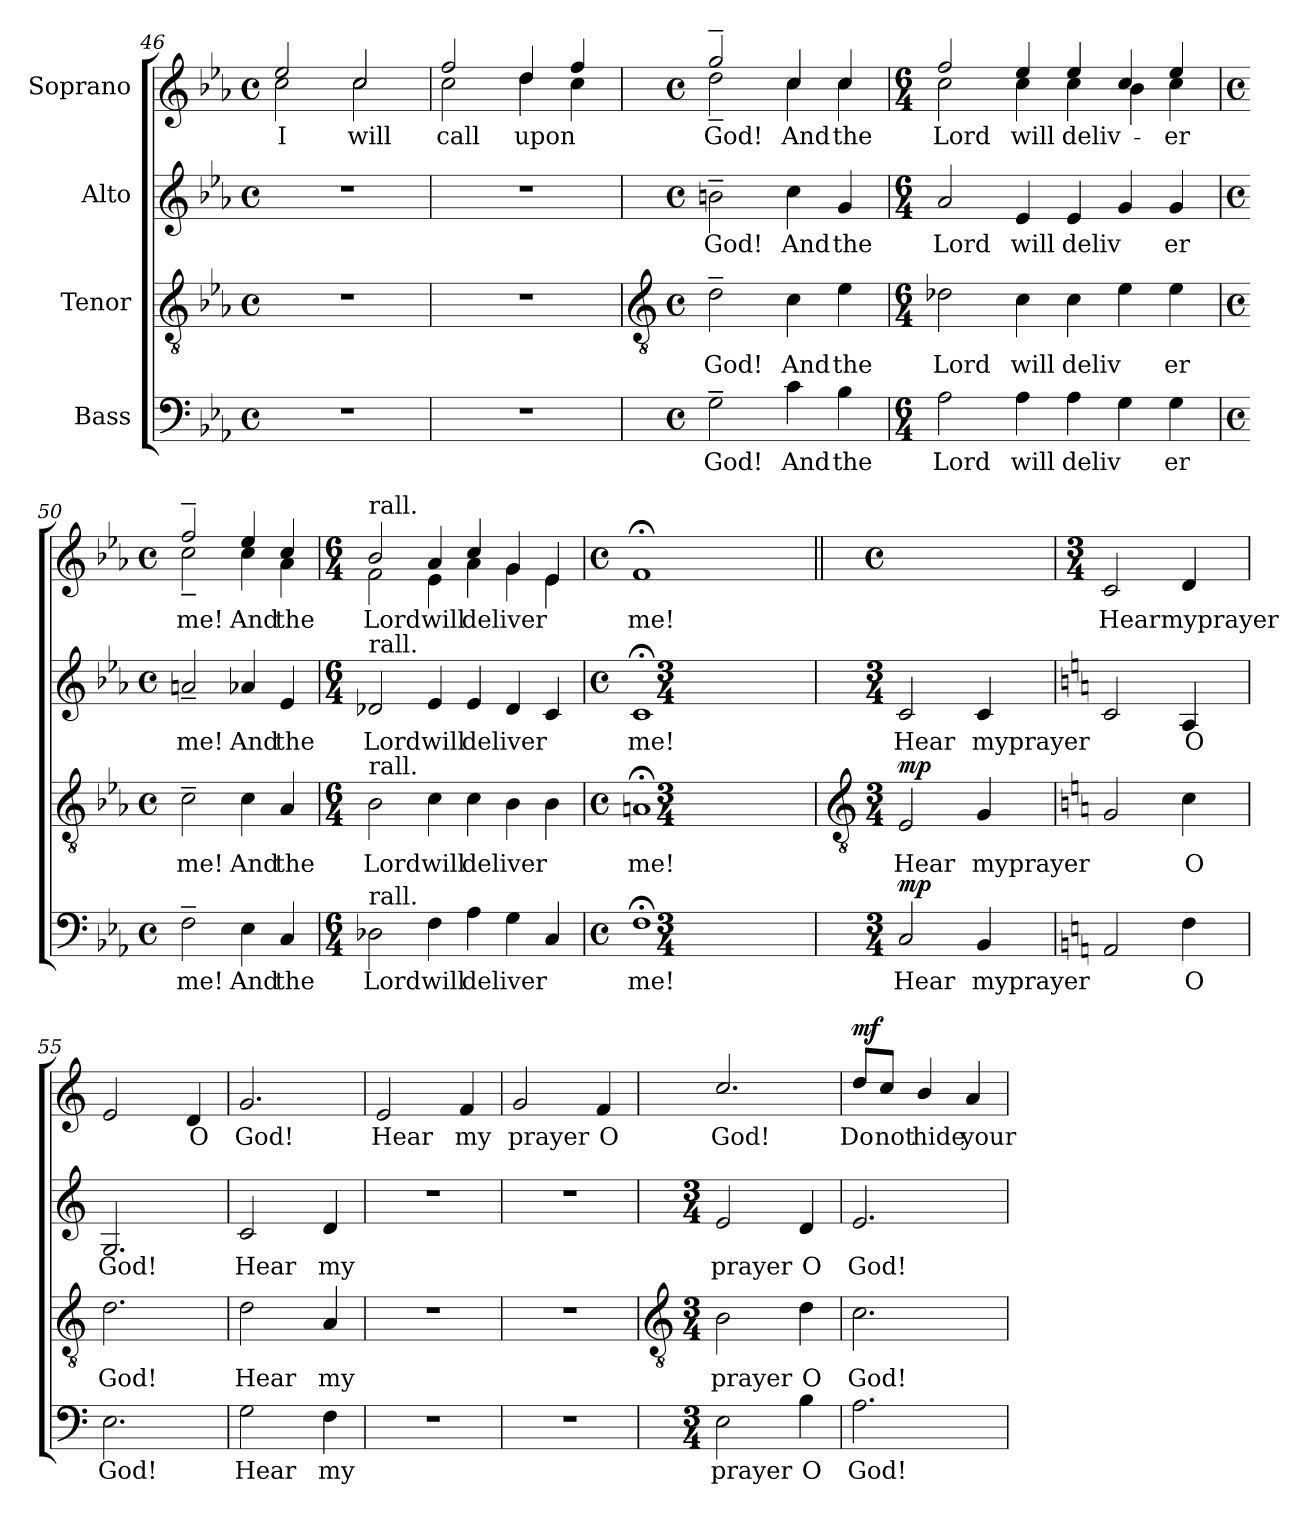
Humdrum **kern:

**kern	**text	**dynam	**kern	**text	**dynam	**kern	**text	**kern	**text	**dynam
*part4	*part4	*part4	*part3	*part3	*part3	*part2	*part2	*part1	*part1	*part1
*staff4	*staff4	*staff4	*staff3	*staff3	*staff3	*staff2	*staff2	*staff1	*staff1	*staff1
*I"Bass	*	*	*I"Tenor	*	*	*I"Alto	*	*I"Soprano	*	*
*clefF4	*	*	*clefGv2	*	*	*clefG2	*	*clefG2	*	*
*k[b-e-a-]	*	*	*k[b-e-a-]	*	*	*k[b-e-a-]	*	*k[b-e-a-]	*	*
*E-:	*	*	*E-:	*	*	*E-:	*	*E-:	*	*
*M4/4	*	*	*M4/4	*	*	*M4/4	*	*M4/4	*	*
*met(c)	*	*	*met(c)	*	*	*met(c)	*	*met(c)	*	*
=46	=46	=46	=46	=46	=46	=46	=46	=46	=46	=46
!	!	!	!	!	!	!	!	!	!LO:LY:b	!
*	*	*	*	*	*	*	*	*^	*	*
1r	.	.	1r	.	.	1r	.	2ee-/	2cc\	I	.
!	!	!	!	!	!	!	!	!	!	!LO:LY:b	!
.	.	.	.	.	.	.	.	2cc/	2cc\	will	.
=47	=47	=47	=47	=47	=47	=47	=47	=47	=47	=47	=47
!	!	!	!	!	!	!	!	!	!	!LO:LY:b	!
1r	.	.	1r	.	.	1r	.	2ff/	2cc\	call	.
!	!	!	!	!	!	!	!	!	!	!LO:LY:b	!
.	.	.	.	.	.	.	.	4dd/	4dd\	upon	.
.	.	.	.	.	.	.	.	4ff/	4cc\	.	.
!!LO:LB:g=z	!!
=48	=48	=48	=48	=48	=48	=48	=48	=48	=48	=48	=48
*	*	*	*clefGv2	*	*	*	*	*	*	*	*
*M4/4	*	*	*M4/4	*	*	*M4/4	*	*M4/4	*	*	*
*met(c)	*	*	*met(c)	*	*	*met(c)	*	*met(c)	*	*	*
!	!LO:LY:b	!	!	!LO:LY:b	!	!	!LO:LY:b	!	!	!LO:LY:b	!
2G~\	God!	.	2d~\	God!	.	2bn~\	God!	2gg~/	2dd~\	God!	.
!	!LO:LY:b	!	!	!LO:LY:b	!	!	!LO:LY:b	!	!	!LO:LY:b	!
4c\	And	.	4c\	And	.	4cc\	And	4cc/	4cc\	And	.
!	!LO:LY:b	!	!	!LO:LY:b	!	!	!LO:LY:b	!	!	!LO:LY:b	!
4B-\	the	.	4e-\	the	.	4g/	the	4cc/	4cc\	the	.
=49	=49	=49	=49	=49	=49	=49	=49	=49	=49	=49	=49
*M6/4	*	*	*M6/4	*	*	*M6/4	*	*M6/4	*	*	*
!	!LO:LY:b	!	!	!LO:LY:b	!	!	!LO:LY:b	!	!	!LO:LY:b	!
2A-\	Lord	.	2d-X\	Lord	.	2a-/	Lord	2ff/	2cc\	Lord	.
!	!LO:LY:b	!	!	!LO:LY:b	!	!	!LO:LY:b	!	!	!LO:LY:b	!
4A-\	will	.	4c\	will	.	4e-/	will	4ee-/	4cc\	will	.
!	!LO:LY:b	!	!	!LO:LY:b	!	!	!LO:LY:b	!	!	!LO:LY:b	!
4A-\	deliv	.	4c\	deliv	.	4e-/	deliv	4ee-/	4cc\	deliv-	.
4G\	.	.	4e-\	.	.	4g/	.	4cc/	4b-\	.	.
!	!LO:LY:b	!	!	!LO:LY:b	!	!	!LO:LY:b	!	!	!LO:LY:b	!
4G\	er	.	4e-\	er	.	4g/	er	4ee-/	4cc\	-er	.
=50	=50	=50	=50	=50	=50	=50	=50	=50	=50	=50	=50
*M4/4	*	*	*M4/4	*	*	*M4/4	*	*M4/4	*	*	*
*met(c)	*	*	*met(c)	*	*	*met(c)	*	*met(c)	*	*	*
!	!LO:LY:b	!	!	!LO:LY:b	!	!	!LO:LY:b	!	!	!LO:LY:b	!
2F~\	me!	.	2c~\	me!	.	2an~/	me!	2ff~/	2cc~\	me!	.
!	!LO:LY:b	!	!	!LO:LY:b	!	!	!LO:LY:b	!	!	!LO:LY:b	!
4E-\	And	.	4c\	And	.	4a-X/	And	4ee-/	4cc\	And	.
!	!LO:LY:b	!	!	!LO:LY:b	!	!	!LO:LY:b	!	!	!LO:LY:b	!
4C/	the	.	4A-/	the	.	4e-/	the	4cc/	4a-\	the	.
=51	=51	=51	=51	=51	=51	=51	=51	=51	=51	=51	=51
*M6/4	*	*	*M6/4	*	*	*M6/4	*	*M6/4	*	*	*
!	!	!	!	!	!	!	!	!LO:TX:a:t=rall.	!	!	!
!	!	!	!	!	!	!LO:TX:a:t=rall.	!	!	!	!	!
!	!	!	!LO:TX:a:t=rall.	!	!	!	!	!	!	!	!
!LO:TX:a:t=rall.	!	!	!	!	!	!	!	!	!	!	!
!	!LO:LY:b	!	!	!LO:LY:b	!	!	!LO:LY:b	!	!	!LO:LY:b	!
2D-X\	Lord	.	2B-\	Lord	.	2d-X/	Lord	2b-/	2f\	Lord	.
!	!LO:LY:b	!	!	!LO:LY:b	!	!	!LO:LY:b	!	!	!LO:LY:b	!
4F\	will	.	4c\	will	.	4e-/	will	4a-/	4e-\	will	.
!	!LO:LY:b	!	!	!LO:LY:b	!	!	!LO:LY:b	!	!	!LO:LY:b	!
4A-\	deliver	.	4c\	deliver	.	4e-/	deliver	4cc/	4a-\	deliver	.
4G\	.	.	4B-\	.	.	4d-/	.	4g/	4g\	.	.
4C/	.	.	4B-\	.	.	4c/	.	4e-/	4e-\	.	.
=52	=52	=52	=52	=52	=52	=52	=52	=52	=52	=52	=52
*M4/4	*	*	*M4/4	*	*	*M4/4	*	*M4/4	*	*	*
*met(c)	*	*	*met(c)	*	*	*met(c)	*	*met(c)	*	*	*
!	!LO:LY:b	!	!	!LO:LY:b	!	!	!LO:LY:b	!	!	!LO:LY:b	!
1F;<	me!	.	1An;<	me!	.	1c;<	me!	1f;</	4ryy	me!	.
.	.	.	.	.	.	.	.	.	4ryy	.	.
.	.	.	.	.	.	.	.	.	4ryy	.	.
.	.	.	.	.	.	.	.	.	4ryy	.	.
*k[]	*	*	*k[]	*	*	*k[]	*	*	*	*	*
*C:	*	*	*C:	*	*	*C:	*	*	*	*	*
*M3/4	*	*	*M3/4	*	*	*M3/4	*	*	*	*	*
!!LO:LB:g=z	!!
=53	=53||	=53||	=53	=53||	=53||	=53	=53||	=53||	=53||	=53||	=53||
*	*	*	*clefGv2	*	*	*	*	*	*	*	*
*M3/4	*	*	*M3/4	*	*	*M3/4	*	*M4/4	*	*	*
*	*	*	*	*	*	*	*	*met(c)	*	*	*
!	!LO:LY:b	!LO:DY:a	!	!LO:LY:b	!LO:DY:a	!	!LO:LY:b	!	!	!	!
2C/	Hear	mp	2E/	Hear	mp	2c/	Hear	4ryy	4ryy	.	.
.	.	.	.	.	.	.	.	4ryy	4ryy	.	.
!	!LO:LY:b	!	!	!LO:LY:b	!	!	!LO:LY:b	!	!	!	!
4BB/	myprayer	.	4G/	myprayer	.	4c/	myprayer	4ryy	4ryy	.	.
4ryy	.	.	4ryy	.	.	4ryy	.	4ryy	4ryy	.	.
=54	=54	=54	=54	=54	=54	=54	=54	=54	=54	=54	=54
*	*	*	*	*	*	*	*	*k[]	*	*	*
*	*	*	*	*	*	*	*	*C:	*	*	*
*	*	*	*	*	*	*	*	*M3/4	*	*	*
*	*	*	*	*	*	*	*	*MM100	*	*	*
!	!	!	!	!	!	!	!	!	!	!LO:LY:b	!LO:DY:b
!	!	!	!	!	!	!	!	!	!	!	!LO:DY:n=1:a
2AA/	.	.	2G/	.	.	2c/	.	2c/	4ryy	Hear	mp mp
.	.	.	.	.	.	.	.	.	4ryy	.	.
!	!LO:LY:b	!	!	!LO:LY:b	!	!	!LO:LY:b	!	!	!LO:LY:b	!
4F\	O	.	4c\	O	.	4A/	O	4d/	4ryy	myprayer	.
=55	=55	=55	=55	=55	=55	=55	=55	=55	=55	=55	=55
!	!LO:LY:b	!	!	!LO:LY:b	!	!	!LO:LY:b	!	!	!	!
2.E\	God!	.	2.d\	God!	.	2.G/	God!	2e/	4ryy	.	.
.	.	.	.	.	.	.	.	.	4ryy	.	.
!	!	!	!	!	!	!	!	!	!	!LO:LY:b	!
.	.	.	.	.	.	.	.	4d/	4ryy	O	.
=56	=56	=56	=56	=56	=56	=56	=56	=56	=56	=56	=56
!	!LO:LY:b	!	!	!LO:LY:b	!	!	!LO:LY:b	!	!	!LO:LY:b	!
2G\	Hear	.	2d\	Hear	.	2c/	Hear	2.g/	4ryy	God!	.
.	.	.	.	.	.	.	.	.	4ryy	.	.
!	!LO:LY:b	!	!	!LO:LY:b	!	!	!LO:LY:b	!	!	!	!
4F\	my	.	4A/	my	.	4d/	my	.	4ryy	.	.
=57	=57	=57	=57	=57	=57	=57	=57	=57	=57	=57	=57
!	!	!	!	!	!	!	!	!	!	!LO:LY:b	!
2.r	.	.	2.r	.	.	2.r	.	2e/	4ryy	Hear	.
.	.	.	.	.	.	.	.	.	4ryy	.	.
!	!	!	!	!	!	!	!	!	!	!LO:LY:b	!
.	.	.	.	.	.	.	.	4f/	4ryy	my	.
!!LO:LB:g=z	!!
=58	=58	=58	=58	=58	=58	=58	=58	=58	=58	=58	=58
!	!	!	!	!	!	!	!	!	!	!LO:LY:b	!
2.r	.	.	2.r	.	.	2.r	.	2g/	4ryy	prayer	.
.	.	.	.	.	.	.	.	.	4ryy	.	.
!	!	!	!	!	!	!	!	!	!	!LO:LY:b	!
.	.	.	.	.	.	.	.	4f/	4ryy	O	.
!!LO:LB:g=z	!!
=59	=59	=59	=59	=59	=59	=59	=59	=59	=59	=59	=59
*	*	*	*clefGv2	*	*	*	*	*	*	*	*
*M3/4	*	*	*M3/4	*	*	*M3/4	*	*	*	*	*
!	!LO:LY:b	!	!	!LO:LY:b	!	!	!LO:LY:b	!	!	!LO:LY:b	!
*	*	*	*	*	*	*^	*	*	*	*	*
2E\	prayer	.	2B\	prayer	.	2e/	4ryy	prayer	2.cc/	4ryy	God!	.
.	.	.	.	.	.	.	4ryy	.	.	4ryy	.	.
!	!LO:LY:b	!	!	!LO:LY:b	!	!	!	!LO:LY:b	!	!	!	!
4B\	O	.	4d\	O	.	4d/	4ryy	O	.	4ryy	.	.
=60	=60	=60	=60	=60	=60	=60	=60	=60	=60	=60	=60	=60
!	!LO:LY:b	!	!	!LO:LY:b	!	!	!	!LO:LY:b	!	!	!LO:LY:b	!LO:DY:a
2.A\	God!	.	2.c\	God!	.	2.e/	4ryy	God!	8dd/L	4ryy	Do	mf
!	!	!	!	!	!	!	!	!	!	!	!LO:LY:b	!
.	.	.	.	.	.	.	.	.	8cc/J	.	not	.
!	!	!	!	!	!	!	!	!	!	!	!LO:LY:b	!
.	.	.	.	.	.	.	4ryy	.	4b/	4ryy	hide	.
!	!	!	!	!	!	!	!	!	!	!	!LO:LY:b	!
.	.	.	.	.	.	.	4ryy	.	4a/	4ryy	your	.
*	*	*	*	*	*	*v	*v	*	*	*	*	*
*	*	*	*	*	*	*	*	*v	*v	*	*
=	=	=	=	=	=	=	=	=	=	=
*-	*-	*-	*-	*-	*-	*-	*-	*-	*-	*-
